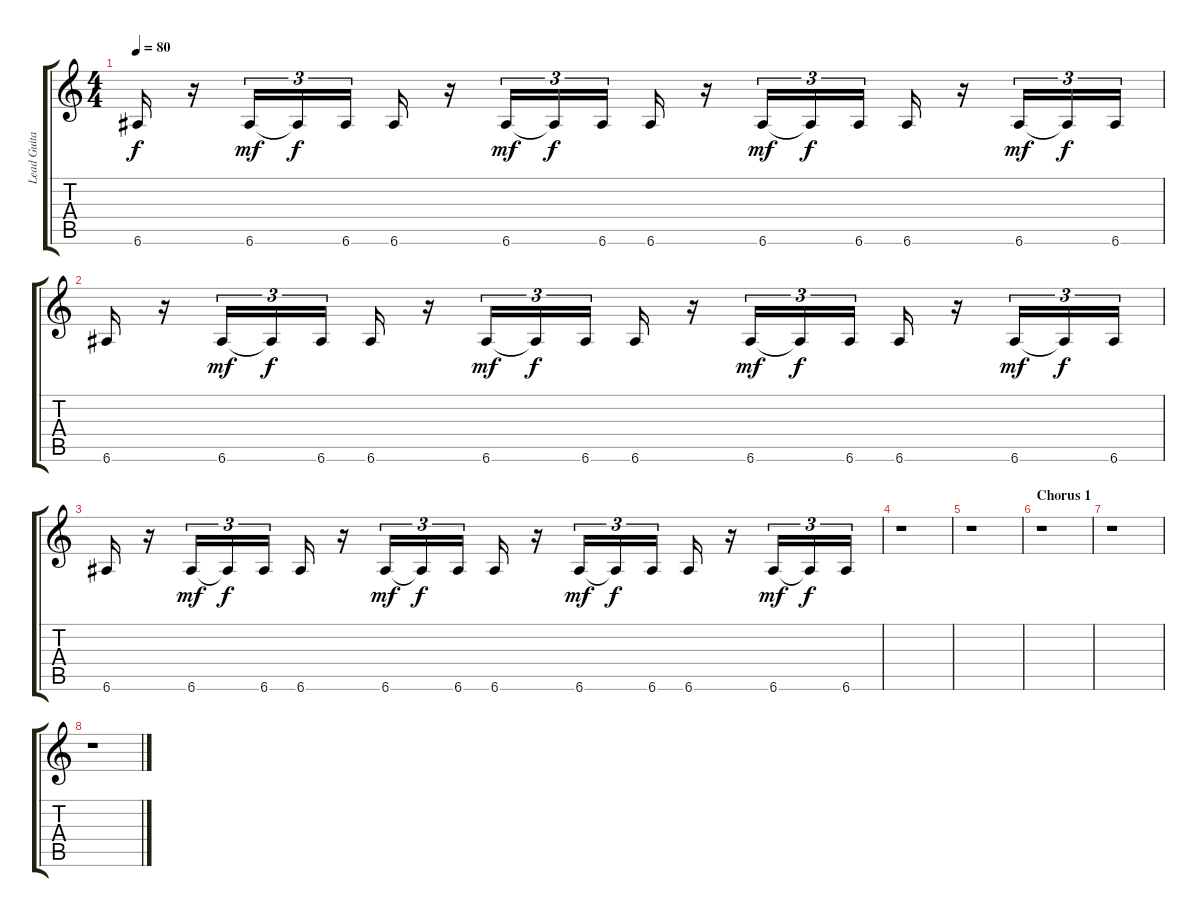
\track ("Lead Guitar" "Lead Guita") {instrument distortionguitar}
\staff {score tabs}
\tuning (E4 B3 G3 D3 A2 E2) {hide}
\ts (4 4)
\tempo 80
\clef g2
\ks c
6.6.16{dy f} r.16 6.6.16{tu (3 2) dy mf} 6.6{t}.16{tu (3 2) dy f} 6.6.16{tu (3 2)} 6.6.16 r.16 6.6.16{tu (3 2) dy mf} 6.6{t}.16{tu (3 2) dy f} 6.6.16{tu (3 2)} 6.6.16 r.16 6.6.16{tu (3 2) dy mf} 6.6{t}.16{tu (3 2) dy f} 6.6.16{tu (3 2)} 6.6.16 r.16 6.6.16{tu (3 2) dy mf} 6.6{t}.16{tu (3 2) dy f} 6.6.16{tu (3 2)} |
6.6.16 r.16 6.6.16{tu (3 2) dy mf} 6.6{t}.16{tu (3 2) dy f} 6.6.16{tu (3 2)} 6.6.16 r.16 6.6.16{tu (3 2) dy mf} 6.6{t}.16{tu (3 2) dy f} 6.6.16{tu (3 2)} 6.6.16 r.16 6.6.16{tu (3 2) dy mf} 6.6{t}.16{tu (3 2) dy f} 6.6.16{tu (3 2)} 6.6.16 r.16 6.6.16{tu (3 2) dy mf} 6.6{t}.16{tu (3 2) dy f} 6.6.16{tu (3 2)} |
6.6.16 r.16 6.6.16{tu (3 2) dy mf} 6.6{t}.16{tu (3 2) dy f} 6.6.16{tu (3 2)} 6.6.16 r.16 6.6.16{tu (3 2) dy mf} 6.6{t}.16{tu (3 2) dy f} 6.6.16{tu (3 2)} 6.6.16 r.16 6.6.16{tu (3 2) dy mf} 6.6{t}.16{tu (3 2) dy f} 6.6.16{tu (3 2)} 6.6.16 r.16 6.6.16{tu (3 2) dy mf} 6.6{t}.16{tu (3 2) dy f} 6.6.16{tu (3 2)} |
r.1 |
r.1 |
\section ("" "Chorus 1")
r.1 |
r.1 |
r.1
